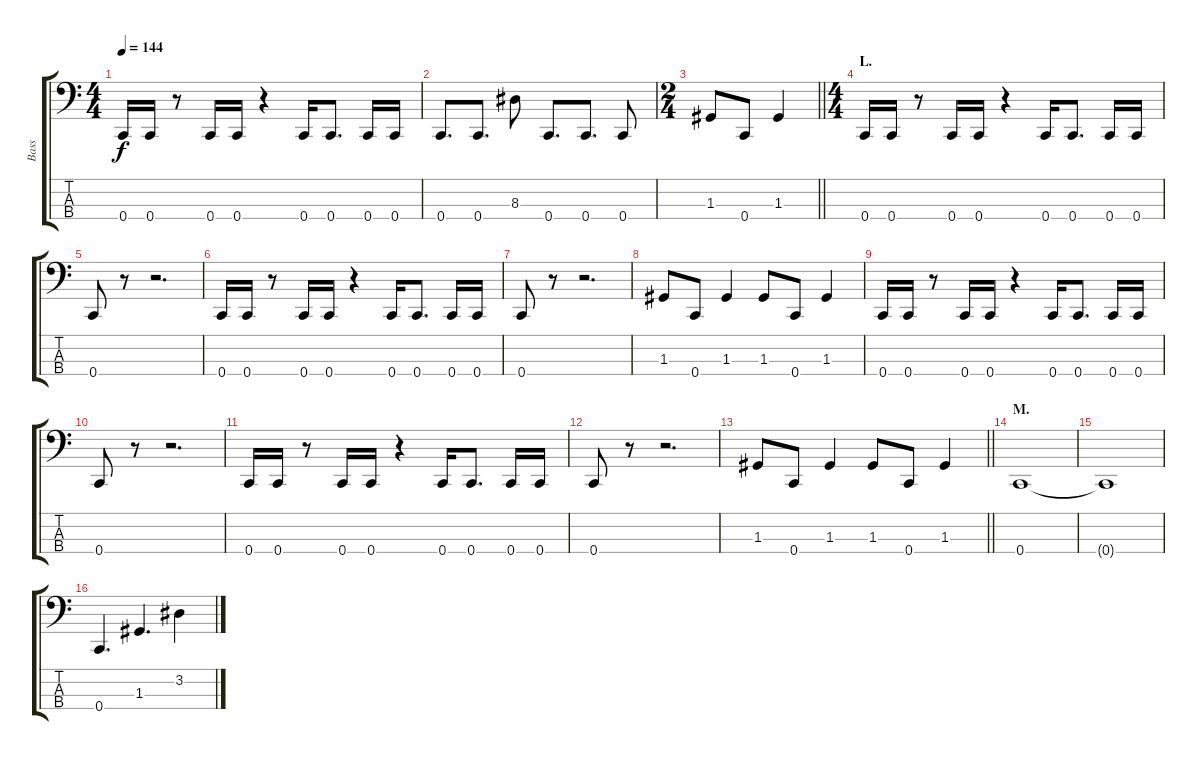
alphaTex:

\track ("Bass" "Bass") {instrument electricbasspick}
\staff {score tabs}
\tuning (F2 C2 G1 C1) {hide}
\ts (4 4)
\tempo 144
\clef f4
\ks c
0.4.16{dy f} 0.4.16 r.8 0.4.16 0.4.16 r.4 0.4.16 0.4.8{d} 0.4.16 0.4.16 |
0.4.8{d} 0.4.8{d} 8.3.8 0.4.8{d} 0.4.8{d} 0.4.8 |
\ts (2 4)
\barLineRight lightlight
1.3.8 0.4.8 1.3.4 |
\ts (4 4)
\section ("" "L.")
0.4.16 0.4.16 r.8 0.4.16 0.4.16 r.4 0.4.16 0.4.8{d} 0.4.16 0.4.16 |
0.4.8 r.8 r.2{d} |
0.4.16 0.4.16 r.8 0.4.16 0.4.16 r.4 0.4.16 0.4.8{d} 0.4.16 0.4.16 |
0.4.8 r.8 r.2{d} |
1.3.8 0.4.8 1.3.4 1.3.8 0.4.8 1.3.4 |
0.4.16 0.4.16 r.8 0.4.16 0.4.16 r.4 0.4.16 0.4.8{d} 0.4.16 0.4.16 |
0.4.8 r.8 r.2{d} |
0.4.16 0.4.16 r.8 0.4.16 0.4.16 r.4 0.4.16 0.4.8{d} 0.4.16 0.4.16 |
0.4.8 r.8 r.2{d} |
\barLineRight lightlight
1.3.8 0.4.8 1.3.4 1.3.8 0.4.8 1.3.4 |
\section ("" "M.")
0.4.1 |
0.4{t}.1 |
0.4.4{d} 1.3.4{d} 3.2.4
